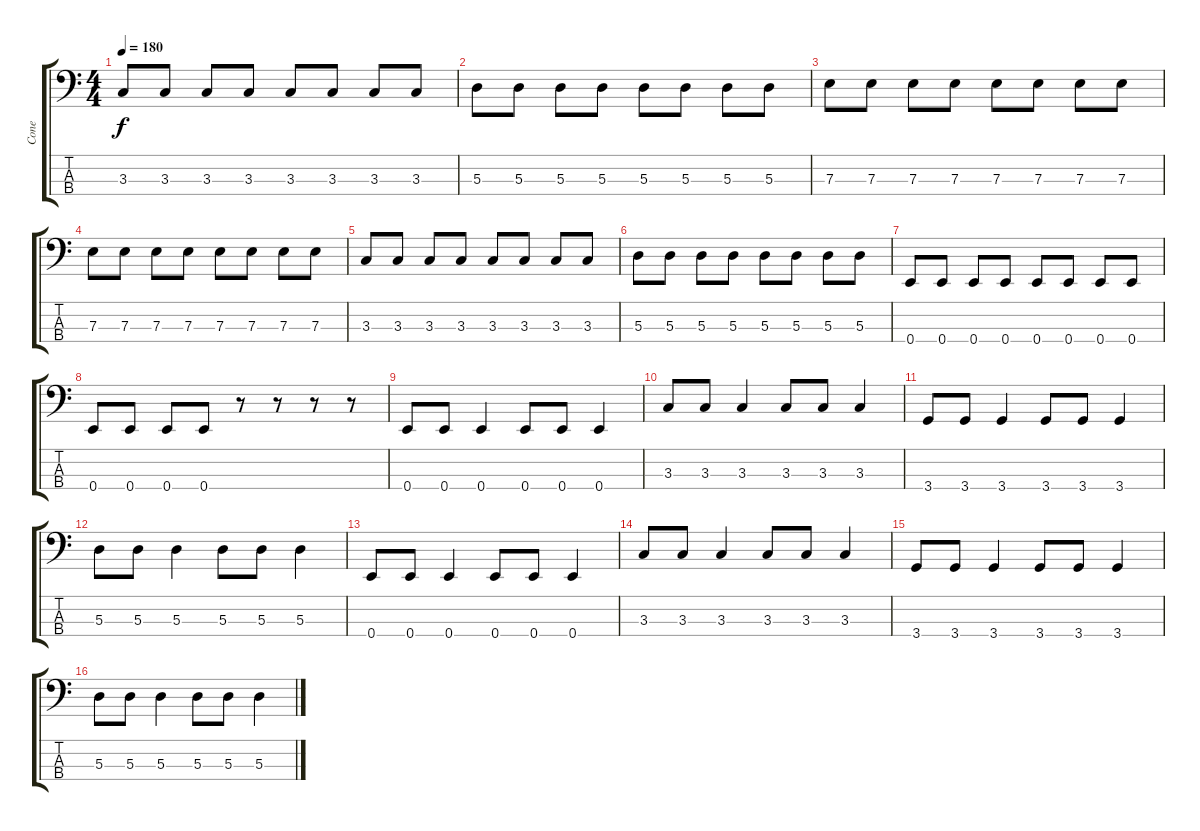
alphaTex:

\track ("Cone" "Cone") {instrument electricbassfinger}
\staff {score tabs}
\tuning (G2 D2 A1 E1) {hide}
\ts (4 4)
\tempo 180
\clef f4
\ks c
3.3.8{dy f} 3.3.8 3.3.8 3.3.8 3.3.8 3.3.8 3.3.8 3.3.8 |
5.3.8 5.3.8 5.3.8 5.3.8 5.3.8 5.3.8 5.3.8 5.3.8 |
7.3.8 7.3.8 7.3.8 7.3.8 7.3.8 7.3.8 7.3.8 7.3.8 |
7.3.8 7.3.8 7.3.8 7.3.8 7.3.8 7.3.8 7.3.8 7.3.8 |
3.3.8 3.3.8 3.3.8 3.3.8 3.3.8 3.3.8 3.3.8 3.3.8 |
5.3.8 5.3.8 5.3.8 5.3.8 5.3.8 5.3.8 5.3.8 5.3.8 |
0.4.8 0.4.8 0.4.8 0.4.8 0.4.8 0.4.8 0.4.8 0.4.8 |
0.4.8 0.4.8 0.4.8 0.4.8 r.8 r.8 r.8 r.8 |
0.4.8 0.4.8 0.4.4 0.4.8 0.4.8 0.4.4 |
3.3.8 3.3.8 3.3.4 3.3.8 3.3.8 3.3.4 |
3.4.8 3.4.8 3.4.4 3.4.8 3.4.8 3.4.4 |
5.3.8 5.3.8 5.3.4 5.3.8 5.3.8 5.3.4 |
0.4.8 0.4.8 0.4.4 0.4.8 0.4.8 0.4.4 |
3.3.8 3.3.8 3.3.4 3.3.8 3.3.8 3.3.4 |
3.4.8 3.4.8 3.4.4 3.4.8 3.4.8 3.4.4 |
5.3.8 5.3.8 5.3.4 5.3.8 5.3.8 5.3.4
